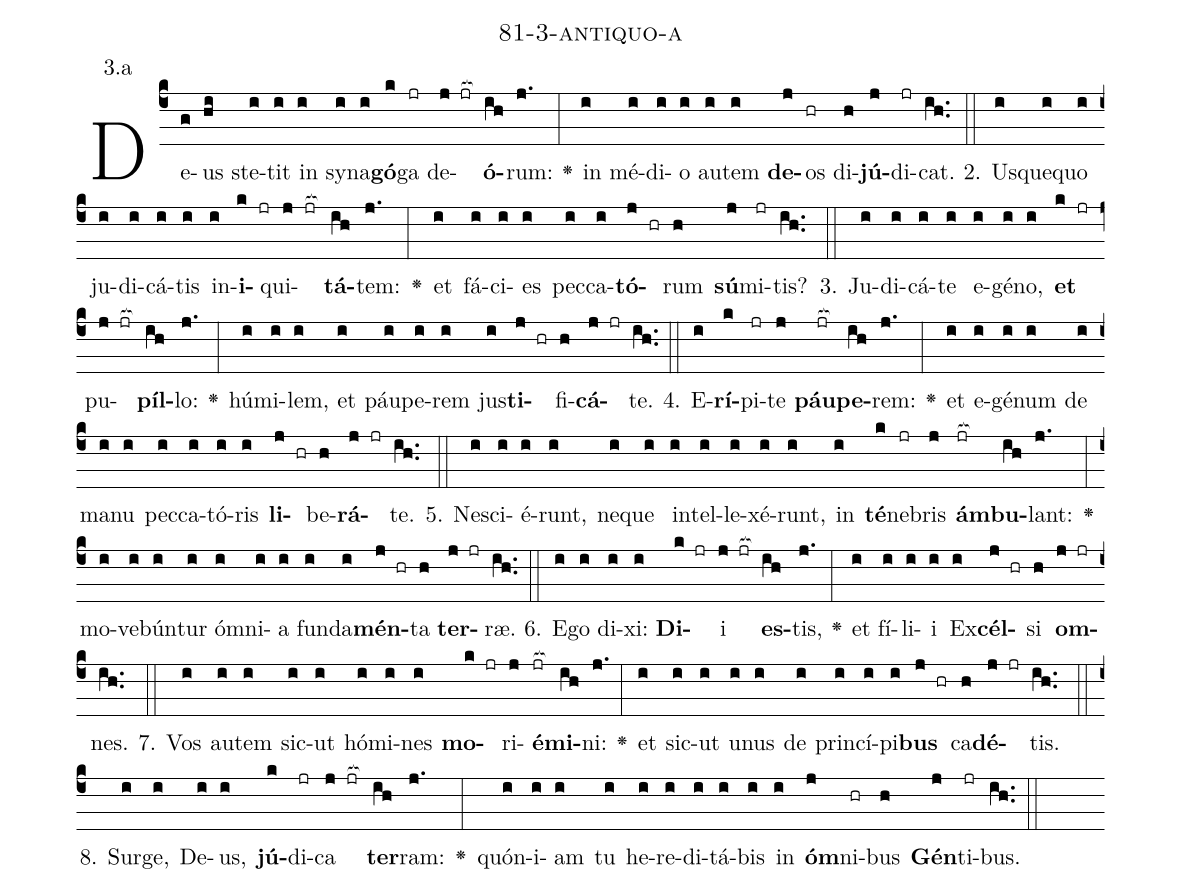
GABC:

name: 81-3-antiquo-a;
annotation: 3.a;
%%
(c4)De(g)us(hi) ste(i)tit(i) in(i) sy(i)na(i)<b>gó</b>(k)ga(jr) de(j jr[ocb:1{])<b>ó</b>(ih[ocb:0}])rum:(j.) <v>\greheightstar</v>(:) in(i) mé(i)di(i)o(i) au(i)tem(i) <b>de</b>(j)os(hr) di(h)<b>jú</b>(j)di(jr)cat.(ih..) (::)
2. Us(i)que(i)quo(i) ju(i)di(i)cá(i)tis(i) in(i)<b>i</b>(k jr)qui(j jr[ocb:1{])<b>tá</b>(ih[ocb:0}])tem:(j.) <v>\greheightstar</v>(:) et(i) fá(i)ci(i)es(i) pec(i)ca(i)<b>tó</b>(j hr)rum(h) <b>sú</b>(j)mi(jr)tis?(ih..) (::)
3. Ju(i)di(i)cá(i)te(i) e(i)gé(i)no,(i) <b>et</b>(k jr) pu(j jr[ocb:1{])<b>píl</b>(ih[ocb:0}])lo:(j.) <v>\greheightstar</v>(:) hú(i)mi(i)lem,(i) et(i) páu(i)pe(i)rem(i) jus(i)<b>ti</b>(j hr)fi(h)<b>cá</b>(j jr)te.(ih..) (::)
4. E(i)<b>rí</b>(k)pi(jr)te(j) <b>páu</b>(jr[ocb:1{])<b>pe</b>(ih[ocb:0}])rem:(j.) <v>\greheightstar</v>(:) et(i) e(i)gé(i)num(i) de(i) ma(i)nu(i) pec(i)ca(i)tó(i)ris(i) <b>li</b>(j hr)be(h)<b>rá</b>(j jr)te.(ih..) (::)
5. Ne(i)sci(i)é(i)runt,(i) ne(i)que(i) in(i)tel(i)le(i)xé(i)runt,(i) in(i) <b>té</b>(k)ne(jr)bris(j) <b>ám</b>(jr[ocb:1{])<b>bu</b>(ih[ocb:0}])lant:(j.) <v>\greheightstar</v>(:) mo(i)ve(i)bún(i)tur(i) óm(i)ni(i)a(i) fun(i)da(i)<b>mén</b>(j hr)ta(h) <b>ter</b>(j jr)ræ.(ih..) (::)
6. E(i)go(i) di(i)xi:(i) <b>Di</b>(k jr)i(j jr[ocb:1{]) <b>es</b>(ih[ocb:0}])tis,(j.) <v>\greheightstar</v>(:) et(i) fí(i)li(i)i(i) Ex(i)<b>cél</b>(j hr)si(h) <b>om</b>(j jr)nes.(ih..) (::)
7. Vos(i) au(i)tem(i) sic(i)ut(i) hó(i)mi(i)nes(i) <b>mo</b>(k jr)ri(j)<b>é</b>(jr[ocb:1{])<b>mi</b>(ih[ocb:0}])ni:(j.) <v>\greheightstar</v>(:) et(i) sic(i)ut(i) u(i)nus(i) de(i) prin(i)cí(i)pi(i)<b>bus</b>(j hr) ca(h)<b>dé</b>(j jr)tis.(ih..) (::)
8. Sur(i)ge,(i) De(i)us,(i) <b>jú</b>(k)di(jr)ca(j jr[ocb:1{]) <b>ter</b>(ih[ocb:0}])ram:(j.) <v>\greheightstar</v>(:) quón(i)i(i)am(i) tu(i) he(i)re(i)di(i)tá(i)bis(i) in(i) <b>óm</b>(j)ni(hr)bus(h) <b>Gén</b>(j)ti(jr)bus.(ih..) (::)
